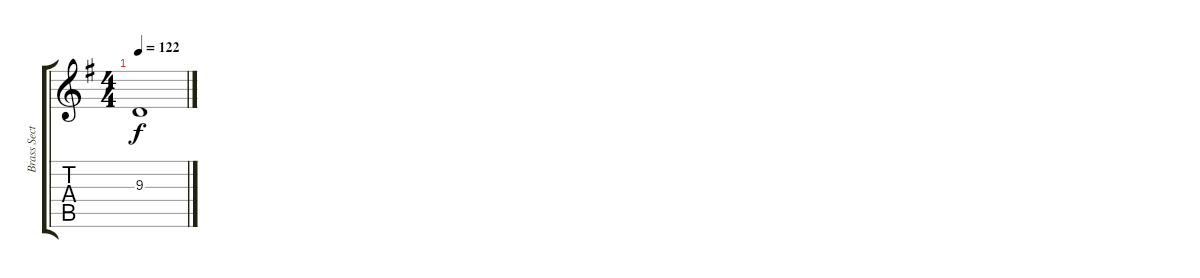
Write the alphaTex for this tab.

\track ("Brass Section" "Brass Sect") {instrument frenchhorn}
\staff {score tabs}
\tuning (D4 A3 F3 C3 G2 D2) {hide}
\ts (4 4)
\tempo 122
\clef g2
\ks g
9.3{t}.1{dy f}
